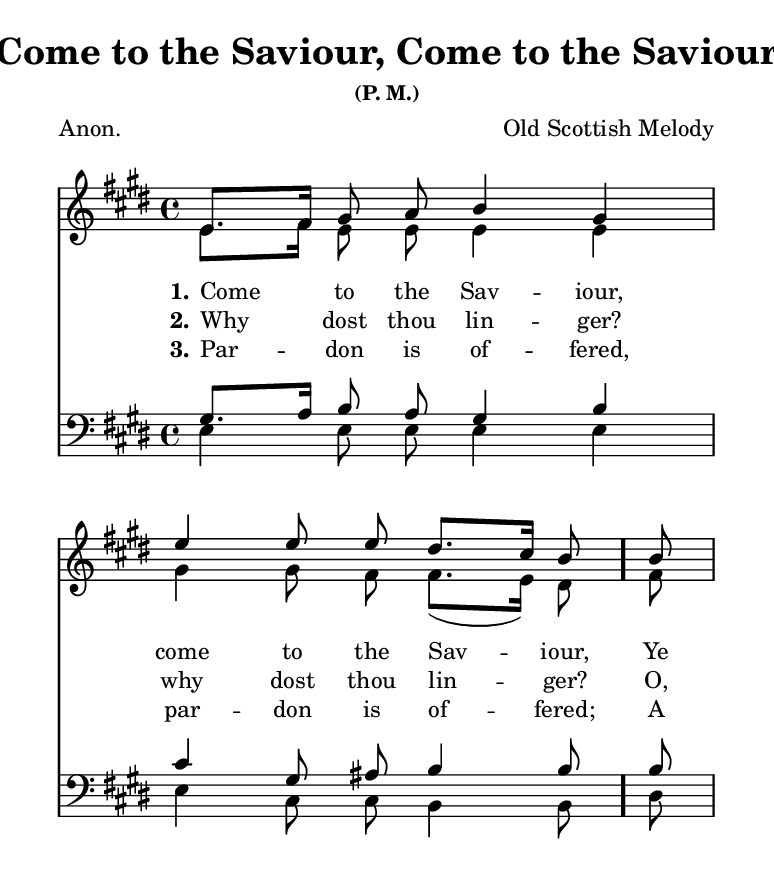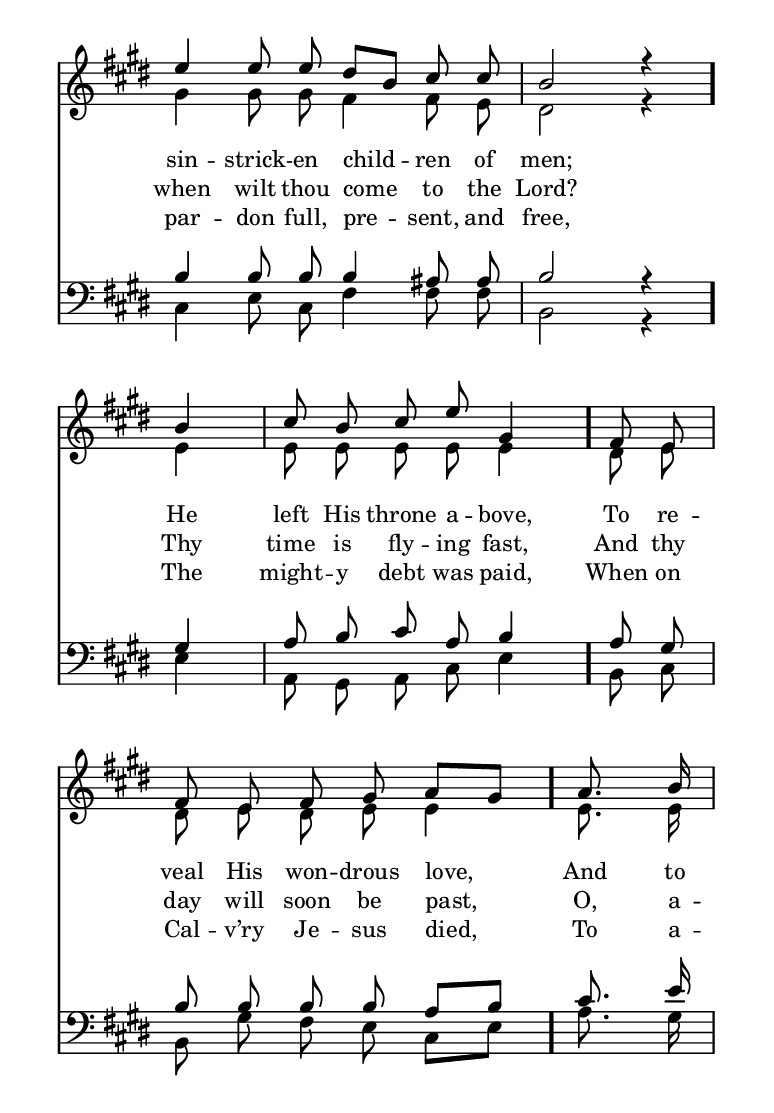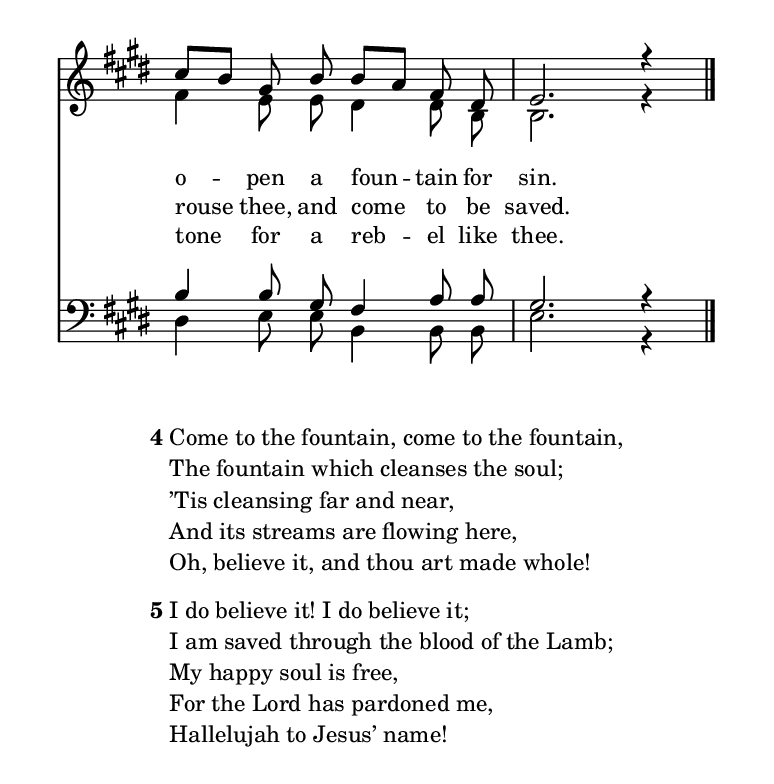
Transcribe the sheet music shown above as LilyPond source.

\include "common/global.ily"
\paper {
  \include "common/paper.ily"
  ragged-bottom = ##t
  ragged-last-bottom = ##t
  systems-per-page = ##f
  %page-count = ##f
}

\header{
  title = "Come to the Saviour, Come to the Saviour"
  subsubtitle = "(P. M.)"
  %meter = "P.M."
  poet = "Anon."
  composer = "Old Scottish Melody"
  %copyright = ""
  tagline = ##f
}

% for fermata in MIDI
ta = { \tempo 4=76 }
tb = { \tempo 4=38 }

global = {
  \include "common/overrides.ily"
  %\override Staff.TimeSignature.style = #'()
  \time 4/4
  \override Score.MetronomeMark.transparent = ##t % hide all fermata changes too
  \ta
  \key e \major
  %\partial 4
  \autoBeamOff
}

notesSoprano = {
\global
\relative c' {

	e8.[ fis16] gis8 a8 b4 gis4 | e'4 e8 e8 dis8.[ cis16] b8
	b8 | e4 e8 e8 dis8[ b8] cis8 cis8 | b2 r4
	b4 | cis8 b8 cis8 e8 gis,4
	fis8 e8 fis8 e8 fis8 gis8 a8[ gis8]
	a8. b16 | cis8[ b8] gis8 b8 b8[ a8] fis8 dis8 | e2. r4

  \bar "|."

}
}

notesAlto = {
\global
\relative e' {

	e8.[ fis16] e8 e8 e4 e4 | gis4 gis8 fis8 fis8.[( e16)] dis8
	fis8 | gis4 gis8 gis8 fis4 fis8 e8 | dis2 r4
	e4 | e8 e8 e8 e8 e4
	dis8 e8 | dis8 e8 dis8 e8 e4
	e8. e16 | fis4 e8 e8 dis4 dis8 b8 | b2. r4

}
}

notesTenor = {
\global
\relative a {

	gis8.[ a16] b8 a8 gis4 b4 | cis4 gis8 ais8 b4 b8
	b8 | b4 b8 b8 b4 ais8 ais8 | b2 r4
	gis4 | a8 b8 cis8 a8 b4
	a8 gis b8 b8 b8 b8 a8[ b8]
	cis8. e16 | b4 b8 gis8 fis4 a8 a8 | gis2. r4

}
}

notesBass = {
\global
\relative f {

	e4 e8 e8 e4 e4 | e4 cis8 cis8 b4 b8
	dis8 | cis4 e8 cis8 fis4 fis8 fis8 | b,2 r4
	e4 | a,8 gis8 a8 cis8 e4
	b8 cis8 | b8 gis'8 fis8 e8 cis8[ e8]
	a8. gis16 | dis4 e8 e8 b4 b8 b8 | e2. r4

}
}

wordsA = \lyricmode {
\set stanza = "1."

Come to the Sav -- iour, come to the Sav -- iour, \bar "."
Ye {\break} sin -- strick -- en child -- ren of men; \bar "."
He left His throne a -- bove, \bar "."
To re -- {\break} veal His won -- drous love, \bar "."
And to o -- pen a foun -- tain for sin. \bar "."

}

wordsB = \lyricmode {
\set stanza = "2."

Why dost thou lin -- ger? why dost thou lin -- ger?
O, when wilt thou come to the Lord?
Thy time is fly -- ing fast,
And thy day will soon be past,
O, a -- rouse thee, and come to be saved.

}

wordsC = \lyricmode {
\set stanza = "3."

Par -- don is of -- fered, par -- don is of -- fered;
A par -- don full, pre -- sent, and free,
The might -- y debt was paid,
When on Cal -- v’ry Je -- sus died,
To a -- tone for a reb -- el like thee.

}

wordsD = \markuplist {

\line { Come to the fountain, come to the fountain, }
\line { The fountain which cleanses the soul; }
\line { ’Tis cleansing far and near, }
\line { And its streams are flowing here, }
\line { Oh, believe it, and thou art made whole! }

}

wordsE = \markuplist {

\line { I do believe it! I do believe it; }
\line { I am saved through the blood of the Lamb; }
\line { My happy soul is free, }
\line { For the Lord has pardoned me, }
\line { Hallelujah to Jesus’ name! }

}

\score {
  \context ChoirStaff <<
    \context Staff = upper <<
      \set ChoirStaff.systemStartDelimiter = #'SystemStartBar
      \context Voice  = sopranos { \voiceOne << \notesSoprano >> }
      \context Voice  = altos { \voiceTwo << \notesAlto >> }
      \context Lyrics = one   \lyricsto sopranos \wordsA
      \context Lyrics = two   \lyricsto sopranos \wordsB
      \context Lyrics = three \lyricsto sopranos \wordsC
    >>
    \context Staff = men <<
      \clef bass
      \context Voice  = tenors { \voiceOne << \notesTenor >> }
      \context Voice  = basses { \voiceTwo << \notesBass >> }
    >>
  >>
  \layout {
    \include "common/layout.ily"
  }
  \midi{
    \include "common/midi.ily"
  }
}

\markup { \fill-line { \column {
  \line{ \bold 4 \column { \wordsD } } \combine \null \vspace #0.4
  \line{ \bold 5 \column { \wordsE } } %\combine \null \vspace #0.4
} } }

\version "2.18.0"  % necessary for upgrading to future LilyPond versions.

% vi:set et ts=2 sw=2 ai nocindent syntax=lilypond
